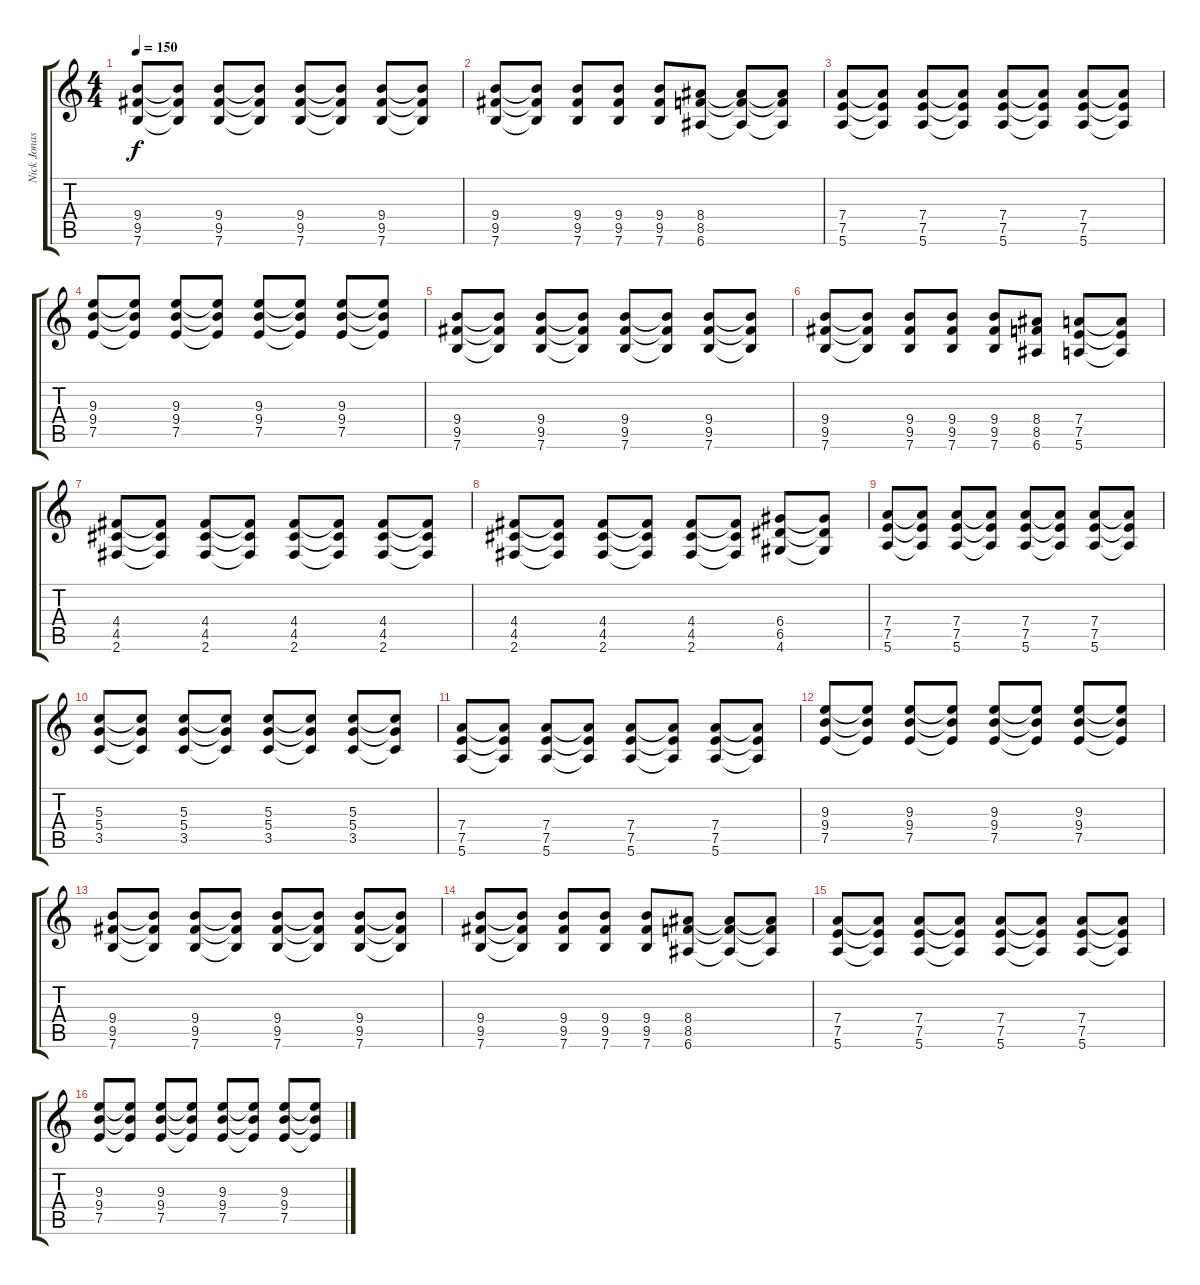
\track ("Nick Jonas" "Nick Jonas") {instrument distortionguitar}
\staff {score tabs}
\tuning (E4 B3 G3 D3 A2 E2) {hide}
\ts (4 4)
\tempo 150
\clef g2
\ks c
(9.4 9.5 7.6).8{dy f} (9.4{t} 9.5{t} 7.6{t}).8 (9.4 9.5 7.6).8 (9.4{t} 9.5{t} 7.6{t}).8 (9.4 9.5 7.6).8 (9.4{t} 9.5{t} 7.6{t}).8 (9.4 9.5 7.6).8 (9.4{t} 9.5{t} 7.6{t}).8 |
(9.4 9.5 7.6).8 (9.4{t} 9.5{t} 7.6{t}).8 (9.4 9.5 7.6).8 (9.4 9.5 7.6).8 (9.4 9.5 7.6).8 (8.4 8.5 6.6).8 (8.4{t} 8.5{t} 6.6{t}).8 (8.4{t} 8.5{t} 6.6{t}).8 |
(7.4 7.5 5.6).8 (7.4{t} 7.5{t} 5.6{t}).8 (7.4 7.5 5.6).8 (7.4{t} 7.5{t} 5.6{t}).8 (7.4 7.5 5.6).8 (7.4{t} 7.5{t} 5.6{t}).8 (7.4 7.5 5.6).8 (7.4{t} 7.5{t} 5.6{t}).8 |
(9.3 9.4 7.5).8 (9.3{t} 9.4{t} 7.5{t}).8 (9.3 9.4 7.5).8 (9.3{t} 9.4{t} 7.5{t}).8 (9.3 9.4 7.5).8 (9.3{t} 9.4{t} 7.5{t}).8 (9.3 9.4 7.5).8 (9.3{t} 9.4{t} 7.5{t}).8 |
(9.4 9.5 7.6).8 (9.4{t} 9.5{t} 7.6{t}).8 (9.4 9.5 7.6).8 (9.4{t} 9.5{t} 7.6{t}).8 (9.4 9.5 7.6).8 (9.4{t} 9.5{t} 7.6{t}).8 (9.4 9.5 7.6).8 (9.4{t} 9.5{t} 7.6{t}).8 |
(9.4 9.5 7.6).8 (9.4{t} 9.5{t} 7.6{t}).8 (9.4 9.5 7.6).8 (9.4 9.5 7.6).8 (9.4 9.5 7.6).8 (8.4 8.5 6.6).8 (7.4 7.5 5.6).8 (7.4{t} 7.5{t} 5.6{t}).8 |
(4.4 4.5 2.6).8 (4.4{t} 4.5{t} 2.6{t}).8 (4.4 4.5 2.6).8 (4.4{t} 4.5{t} 2.6{t}).8 (4.4 4.5 2.6).8 (4.4{t} 4.5{t} 2.6{t}).8 (4.4 4.5 2.6).8 (4.4{t} 4.5{t} 2.6{t}).8 |
(4.4 4.5 2.6).8 (4.4{t} 4.5{t} 2.6{t}).8 (4.4 4.5 2.6).8 (4.4{t} 4.5{t} 2.6{t}).8 (4.4 4.5 2.6).8 (4.4{t} 4.5{t} 2.6{t}).8 (6.4 6.5 4.6).8 (6.4{t} 6.5{t} 4.6{t}).8 |
(7.4 7.5 5.6).8 (7.4{t} 7.5{t} 5.6{t}).8 (7.4 7.5 5.6).8 (7.4{t} 7.5{t} 5.6{t}).8 (7.4 7.5 5.6).8 (7.4{t} 7.5{t} 5.6{t}).8 (7.4 7.5 5.6).8 (7.4{t} 7.5{t} 5.6{t}).8 |
(5.3 5.4 3.5).8 (5.3{t} 5.4{t} 3.5{t}).8 (5.3 5.4 3.5).8 (5.3{t} 5.4{t} 3.5{t}).8 (5.3 5.4 3.5).8 (5.3{t} 5.4{t} 3.5{t}).8 (5.3 5.4 3.5).8 (5.3{t} 5.4{t} 3.5{t}).8 |
(7.4 7.5 5.6).8 (7.4{t} 7.5{t} 5.6{t}).8 (7.4 7.5 5.6).8 (7.4{t} 7.5{t} 5.6{t}).8 (7.4 7.5 5.6).8 (7.4{t} 7.5{t} 5.6{t}).8 (7.4 7.5 5.6).8 (7.4{t} 7.5{t} 5.6{t}).8 |
(9.3 9.4 7.5).8 (9.3{t} 9.4{t} 7.5{t}).8 (9.3 9.4 7.5).8 (9.3{t} 9.4{t} 7.5{t}).8 (9.3 9.4 7.5).8 (9.3{t} 9.4{t} 7.5{t}).8 (9.3 9.4 7.5).8 (9.3{t} 9.4{t} 7.5{t}).8 |
(9.4 9.5 7.6).8 (9.4{t} 9.5{t} 7.6{t}).8 (9.4 9.5 7.6).8 (9.4{t} 9.5{t} 7.6{t}).8 (9.4 9.5 7.6).8 (9.4{t} 9.5{t} 7.6{t}).8 (9.4 9.5 7.6).8 (9.4{t} 9.5{t} 7.6{t}).8 |
(9.4 9.5 7.6).8 (9.4{t} 9.5{t} 7.6{t}).8 (9.4 9.5 7.6).8 (9.4 9.5 7.6).8 (9.4 9.5 7.6).8 (8.4 8.5 6.6).8 (8.4{t} 8.5{t} 6.6{t}).8 (8.4{t} 8.5{t} 6.6{t}).8 |
(7.4 7.5 5.6).8 (7.4{t} 7.5{t} 5.6{t}).8 (7.4 7.5 5.6).8 (7.4{t} 7.5{t} 5.6{t}).8 (7.4 7.5 5.6).8 (7.4{t} 7.5{t} 5.6{t}).8 (7.4 7.5 5.6).8 (7.4{t} 7.5{t} 5.6{t}).8 |
(9.3 9.4 7.5).8 (9.3{t} 9.4{t} 7.5{t}).8 (9.3 9.4 7.5).8 (9.3{t} 9.4{t} 7.5{t}).8 (9.3 9.4 7.5).8 (9.3{t} 9.4{t} 7.5{t}).8 (9.3 9.4 7.5).8 (9.3{t} 9.4{t} 7.5{t}).8
